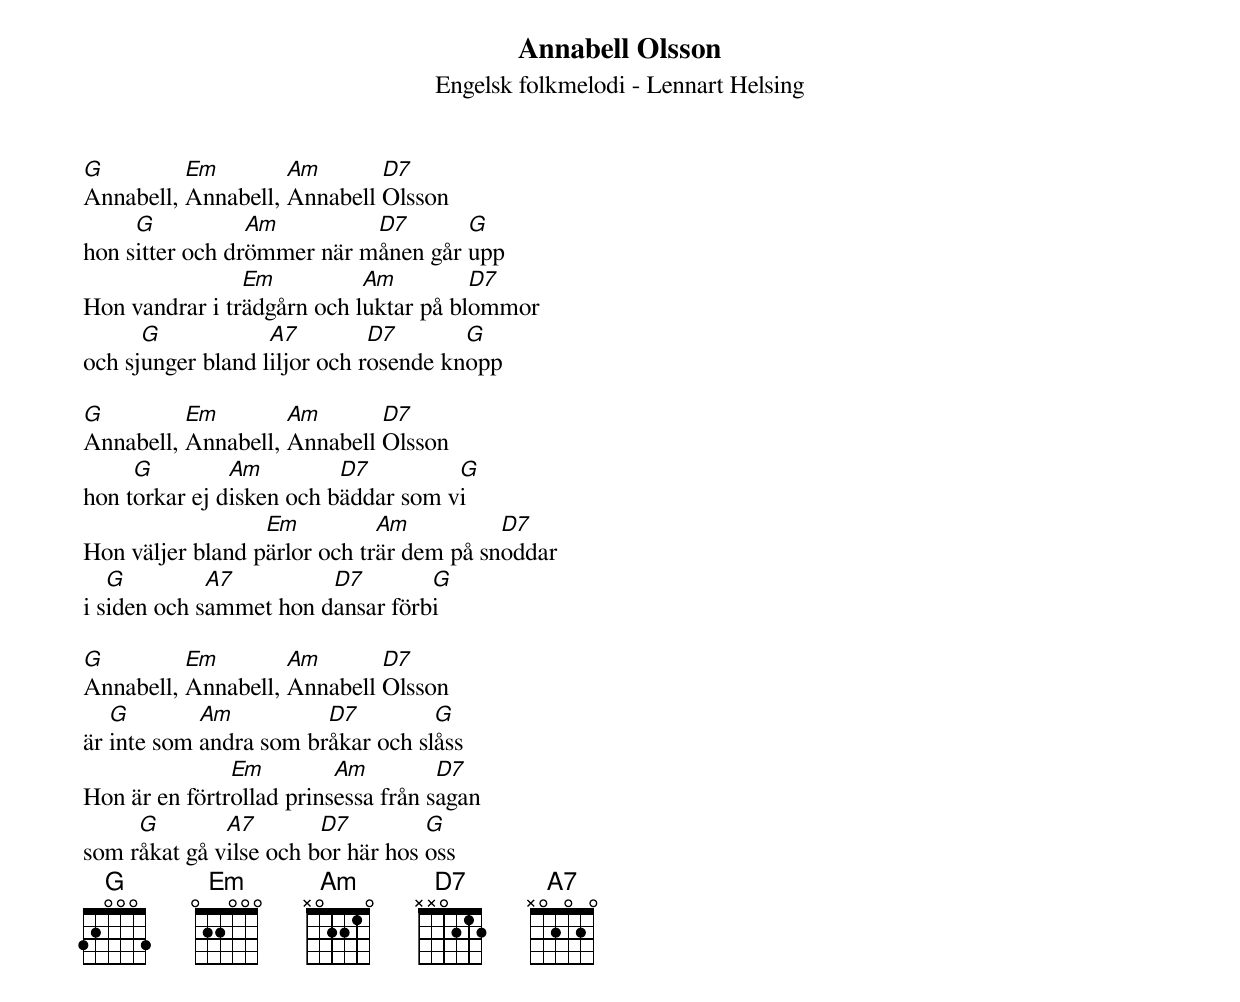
{t:Annabell Olsson}
{st:Engelsk folkmelodi - Lennart Helsing}
[G]Annabell, [Em]Annabell, [Am]Annabell [D7]Olsson
hon s[G]itter och dr[Am]ömmer när m[D7]ånen går [G]upp
Hon vandrar i tr[Em]ädgårn och l[Am]uktar på bl[D7]ommor
och sj[G]unger bland l[A7]iljor och r[D7]osende kn[G]opp

[G]Annabell, [Em]Annabell, [Am]Annabell [D7]Olsson
hon t[G]orkar ej d[Am]isken och b[D7]äddar som v[G]i
Hon väljer bland p[Em]ärlor och tr[Am]är dem på sn[D7]oddar
i s[G]iden och s[A7]ammet hon d[D7]ansar förb[G]i

[G]Annabell, [Em]Annabell, [Am]Annabell [D7]Olsson
är [G]inte som [Am]andra som br[D7]åkar och sl[G]åss
Hon är en förtr[Em]ollad prins[Am]essa från s[D7]agan
som r[G]åkat gå v[A7]ilse och b[D7]or här hos [G]oss
